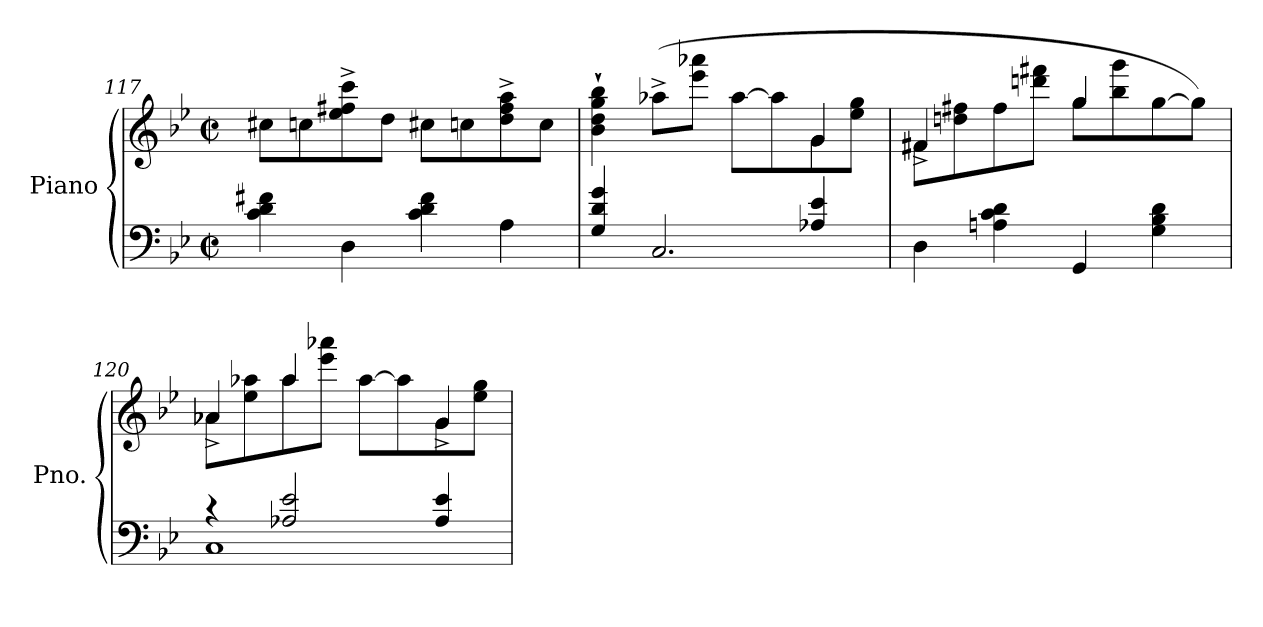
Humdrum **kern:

**kern	**kern
*part1	*part1
*staff2	*staff1
*I"Piano	*
*I'Pno.	*
*clefF4	*clefG2
*k[b-e-]	*k[b-e-]
*M2/2	*M2/2
*met(c|)	*met(c|)
=117	=117
4c\ 4d\ 4f#X\	8cc#X\L
.	8ccn\
4D\	8ee-\^ 8ff#X\^ 8ccc\^
.	8dd\J
4c\ 4d\ 4f#\	8cc#X\L
.	8ccn\
4A\	8dd\^ 8ff#\^ 8aa\^
.	8cc\J
=118	=118
*^	*^
4G/ 4d/ 4g/	2.ryy	4b-\` 4dd\` 4gg\` 4bb-\`	2.ryy
2.C/	.	(>8aa-X^\L	.
.	.	8eee-\ 8aaa-X\J	.
.	.	[8aa-\L	.
.	.	8aa-\]	.
.	4A-X/ 4e-/	8g\	4g/
.	.	8ee-\ 8gg\J	.
*v	*v	*	*
=119	=119	=119
4D\	8f#X\L	4f#^/
.	8ddn\ 8ff#X\	.
4An\ 4c\ 4d\	8ff#\	4ryy
.	8dddn\ 8fff#X\J	.
4GG/	8gg\L	4gg/
.	8bb-\ 8ggg\	.
4G\ 4B-\ 4d\	[8gg\	4ryy
.	8gg\J])	.
!!LO:LB:g=z	!!
=120	=120	=120
*^	*	*
4r	1C	8a-X\L	4a-^/
.	.	8ee-\ 8aa-X\	.
2A-X/ 2e-/	.	8aa-\	4aa-/
.	.	8eee-\ 8aaa-X\J	.
.	.	[8aa-\L	4ryy
.	.	8aa-\]	.
4A-/ 4e-/	.	8g\	4g^/
.	.	8ee-\ 8gg\J	.
*v	*v	*	*
*	*v	*v
=	=
*-	*-
